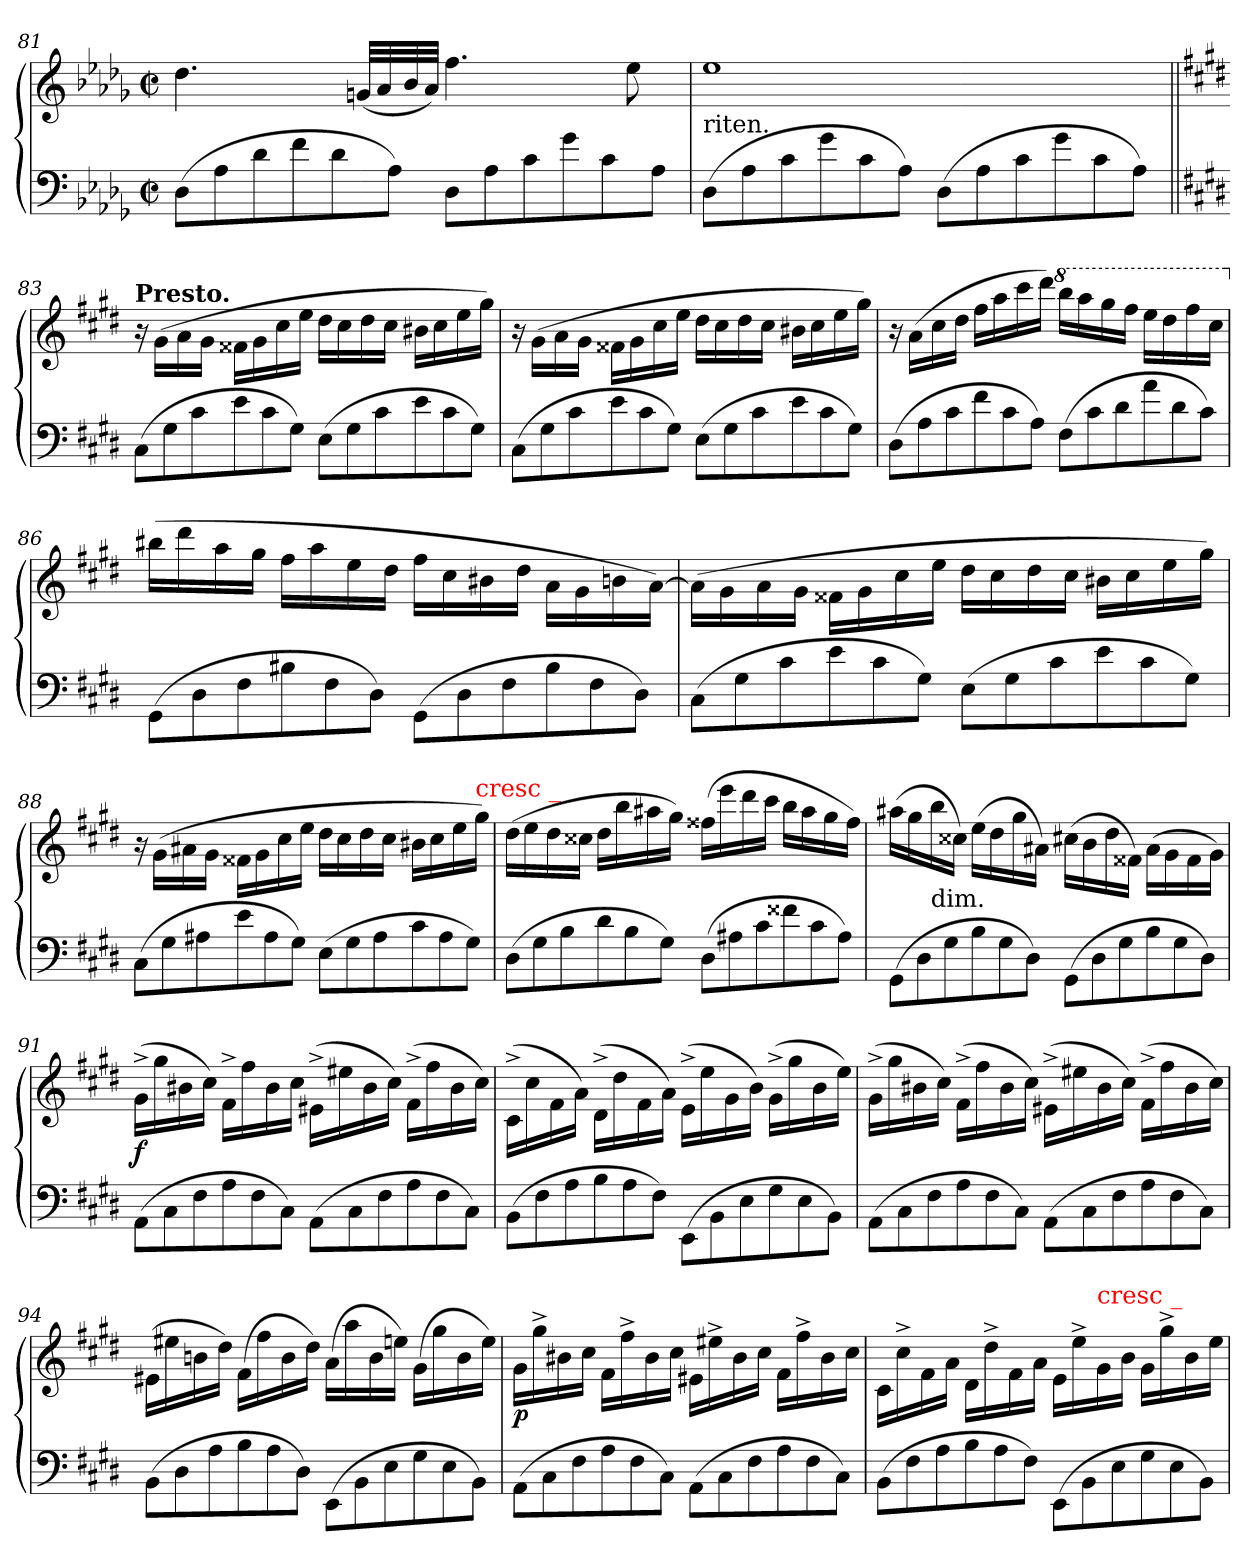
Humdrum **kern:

**kern	**kern	**dynam
*part1	*part1	*part1
*staff2	*staff1	*staff1/2
*clefF4	*clefG2	*
*k[b-e-a-d-g-]	*k[b-e-a-d-g-]	*
*M2/2	*M2/2	*
*met(c|)	*met(c|)	*
*Xtuplet	*	*
=81	=81	=81
(>12D-L	4.dd-	.
12A-	.	.
12d-	.	.
12f	.	.
12d-	.	.
.	(<32gnLLL	.
.	32a-	.
12A-J)	.	.
.	32b-	.
.	32a-JJJ)	.
12D-L	4.ff	.
12A-	.	.
12c	.	.
12g-	.	.
12c	.	.
.	8ee-	.
12A-J	.	.
=82	=82	=82
!LO:TX:a:t=riten.	!	!
(>12D-L	1ee-	.
12A-	.	.
12c	.	.
12g-	.	.
12c	.	.
12A-J)	.	.
(>12D-L	.	.
12A-	.	.
12c	.	.
12g-	.	.
12c	.	.
12A-J)	.	.
=83||	=83||	=83||
*k[f#c#g#d#]	*k[f#c#g#d#]	*
!	!LO:TX:a:B:t=Presto.	!
(>12C#L	16r	.
.	(>16g#\LL	.
12G#	.	.
.	16a	.
12c#	.	.
.	16g#JJ	.
12e	16f##X\LL	.
.	16g#	.
12c#	.	.
.	16cc#	.
12G#J)	.	.
.	16eeJJ	.
(>12EL	16dd#\LL	.
.	16cc#	.
12G#	.	.
.	16dd#	.
12c#	.	.
.	16cc#JJ	.
12e	16b#X\LL	.
.	16cc#	.
12c#	.	.
.	16ee	.
12G#J)	.	.
.	16gg#JJ)	.
=84	=84	=84
(>12C#L	16r	.
.	(>16g#\LL	.
12G#	.	.
.	16a	.
12c#	.	.
.	16g#JJ	.
12e	16f##X\LL	.
.	16g#	.
12c#	.	.
.	16cc#	.
12G#J)	.	.
.	16eeJJ	.
(>12EL	16dd#\LL	.
.	16cc#	.
12G#	.	.
.	16dd#	.
12c#	.	.
.	16cc#JJ	.
12e	16b#X\LL	.
.	16cc#	.
12c#	.	.
.	16ee	.
12G#J)	.	.
.	16gg#JJ)	.
=85	=85	=85
(>12D#L	16r	.
.	(>16a\LL	.
12A	.	.
.	16cc#	.
12c#	.	.
.	16dd#JJ	.
12f#	16ff#\LL	.
.	16aa	.
12c#	.	.
.	16ccc#	.
12AJ)	.	.
.	16ddd#JJ)	.
*	*8va	*
(>12F#L	16bbb\LL	.
.	16aaa	.
12c#	.	.
.	16ggg#	.
12d#	.	.
.	16fff#JJ	.
12a	16eee\LL	.
.	16ddd#	.
12d#	.	.
.	16fff#	.
12c#J)	.	.
.	16ccc#JJ	.
=86	=86	=86
*	*X8va	*
(>12GG#L	(>16bb#X\LL	.
.	16ddd#	.
12D#	.	.
.	16aa	.
12F#	.	.
.	16gg#JJ	.
12B#X	16ff#\LL	.
.	16aa	.
12F#	.	.
.	16ee	.
12D#J)	.	.
.	16dd#JJ	.
(>12GG#L	16ff#\LL	.
.	16cc#	.
12D#	.	.
.	16b#X	.
12F#	.	.
.	16dd#JJ	.
12B#	16a\LL	.
.	16g#	.
12F#	.	.
.	16bn	.
12D#J)	.	.
.	[16aJJ)	.
=87	=87	=87
(>12C#L	(>16a\LL]	.
.	16g#	.
12G#	.	.
.	16a	.
12c#	.	.
.	16g#JJ	.
12e	16f##X\LL	.
.	16g#	.
12c#	.	.
.	16cc#	.
12G#J)	.	.
.	16eeJJ	.
(>12EL	16dd#\LL	.
.	16cc#	.
12G#	.	.
.	16dd#	.
12c#	.	.
.	16cc#JJ	.
12e	16b#X\LL	.
.	16cc#	.
12c#	.	.
.	16ee	.
12G#J)	.	.
.	16gg#JJ)	.
=88	=88	=88
(>12C#L	16r	.
.	(>16g#\LL	.
12G#	.	.
.	16a#X	.
12A#X	.	.
.	16g#JJ	.
12e	16f##X\LL	.
.	16g#	.
12A#	.	.
.	16cc#	.
12G#J)	.	.
.	16eeJJ	.
(>12EL	16dd#\LL	.
.	16cc#	.
12G#	.	.
.	16dd#	.
12A#	.	.
.	16cc#JJ	.
12c#	16b#X\LL	.
.	16cc#	.
12A#	.	.
.	16ee	.
12G#J)	.	.
!	!LO:TX:a:color=red:t=cresc _	!
.	16gg#JJ)	.
=89	=89	=89
(>12D#\L	(>16dd#\LL	.
.	16ee	.
12G#	.	.
.	16dd#	.
12B	.	.
.	16cc##XJJ	.
12d#	16dd#\LL	.
.	16bb	.
12B	.	.
.	16aa#X	.
12G#J)	.	.
.	16gg#JJ)	.
(>12D#\L	(>16ff##X\LL	.
.	16eee	.
12A#X	.	.
.	16ddd#	.
12c#	.	.
.	16ccc#JJ	.
12f##X	16bb\LL	.
.	16aa#	.
12c#	.	.
.	16gg#	.
12A#J)	.	.
.	16ff##JJ)	.
=90	=90	=90
(>12GG#\L	(>16aa#X\LL	.
.	16gg#	.
12D#	.	.
!	!LO:TX:c:t=dim.	!
.	16bb	.
12G#	.	.
.	16cc##XJJ)	.
12B	(>16ee\LL	.
.	16dd#	.
12G#	.	.
.	16gg#	.
12D#J)	.	.
.	16a#XJJ)	.
(>12GG#\L	(>16cc#X\LL	.
.	16b	.
12D#	.	.
.	16dd#	.
12G#	.	.
.	16f##XJJ)	.
12B	(>16a#\LL	.
.	16g#	.
12G#	.	.
.	16f##	.
12D#J)	.	.
.	16g#JJ)	.
=91	=91	=91
(>12AA\L	(>16g#^<\LL	f
.	16gg#	.
12C#	.	.
.	16b#X	.
12F#	.	.
.	16cc#JJ)	.
12A	16f#^<\LL	.
.	16ff#	.
12F#	.	.
.	16b#	.
12C#J)	.	.
.	16cc#JJ	.
(>12AA\L	(>16e#X^<\LL	.
.	16ee#X	.
12C#	.	.
.	16b#	.
12F#	.	.
.	16cc#JJ)	.
12A	(>16f#^<\LL	.
.	16ff#	.
12F#	.	.
.	16b#	.
12C#J)	.	.
.	16cc#JJ)	.
=92	=92	=92
(>12BB\L	(>16c#^<\LL	.
.	16cc#	.
12F#	.	.
.	16f#	.
12A	.	.
.	16aJJ)	.
12B	(>16d#^<\LL	.
.	16dd#	.
12A	.	.
.	16f#	.
12F#J)	.	.
.	16aJJ)	.
(>12EE\L	(>16e^<\LL	.
.	16ee	.
12BB	.	.
.	16g#	.
12E	.	.
.	16bJJ)	.
12G#	(>16g#^<\LL	.
.	16gg#	.
12E	.	.
.	16b	.
12BBJ)	.	.
.	16eeJJ)	.
=93	=93	=93
(>12AA\L	(>16g#^<\LL	.
.	16gg#	.
12C#	.	.
.	16b#X	.
12F#	.	.
.	16cc#JJ)	.
12A	(>16f#^<\LL	.
.	16ff#	.
12F#	.	.
.	16b#	.
12C#J)	.	.
.	16cc#JJ)	.
(>12AA\L	(>16e#X^<\LL	.
.	16ee#X	.
12C#	.	.
.	16b#	.
12F#	.	.
.	16cc#JJ)	.
12A	(>16f#^<\LL	.
.	16ff#	.
12F#	.	.
.	16b#	.
12C#J)	.	.
.	16cc#JJ)	.
=94	=94	=94
(>12BB\L	(>16e#X\LL	.
.	16ee#X	.
12D#	.	.
.	16bn	.
12A	.	.
.	16dd#JJ)	.
12B	(>16f#\LL	.
.	16ff#	.
12A	.	.
.	16b	.
12D#J)	.	.
.	16dd#JJ)	.
(>12EE\L	(>16a\LL	.
.	16aa	.
12BB	.	.
.	16b	.
12E	.	.
.	16eeJJ)	.
12G#	(>16g#\LL	.
.	16gg#	.
12E	.	.
.	16b	.
12BBJ)	.	.
.	16eeJJ)	.
=95	=95	=95
(>12AA\L	16g#\LL	p
.	16gg#^>	.
12C#	.	.
.	16b#X	.
12F#	.	.
.	16cc#JJ	.
12A	16f#\LL	.
.	16ff#^>	.
12F#	.	.
.	16b#	.
12C#J)	.	.
.	16cc#JJ	.
(>12AA\L	16e#X\LL	.
.	16ee#X^>	.
12C#	.	.
.	16b#	.
12F#	.	.
.	16cc#JJ	.
12A	16f#\LL	.
.	16ff#^>	.
12F#	.	.
.	16b#	.
12C#J)	.	.
.	16cc#JJ	.
=96	=96	=96
(>12BB\L	16c#\LL	.
.	16cc#^>	.
12F#	.	.
.	16f#	.
12A	.	.
.	16aJJ	.
12B	16d#\LL	.
.	16dd#^>	.
12A	.	.
.	16f#	.
12F#J)	.	.
.	16aJJ	.
(>12EE\L	16e\LL	.
.	16ee^>	.
12BB	.	.
!	!LO:TX:a:color=red:t=cresc _	!
.	16g#	.
12E	.	.
.	16bJJ	.
12G#	16g#\LL	.
.	16gg#^>	.
12E	.	.
.	16b	.
12BBJ)	.	.
.	16eeJJ	.
=	=	=
*-	*-	*-
